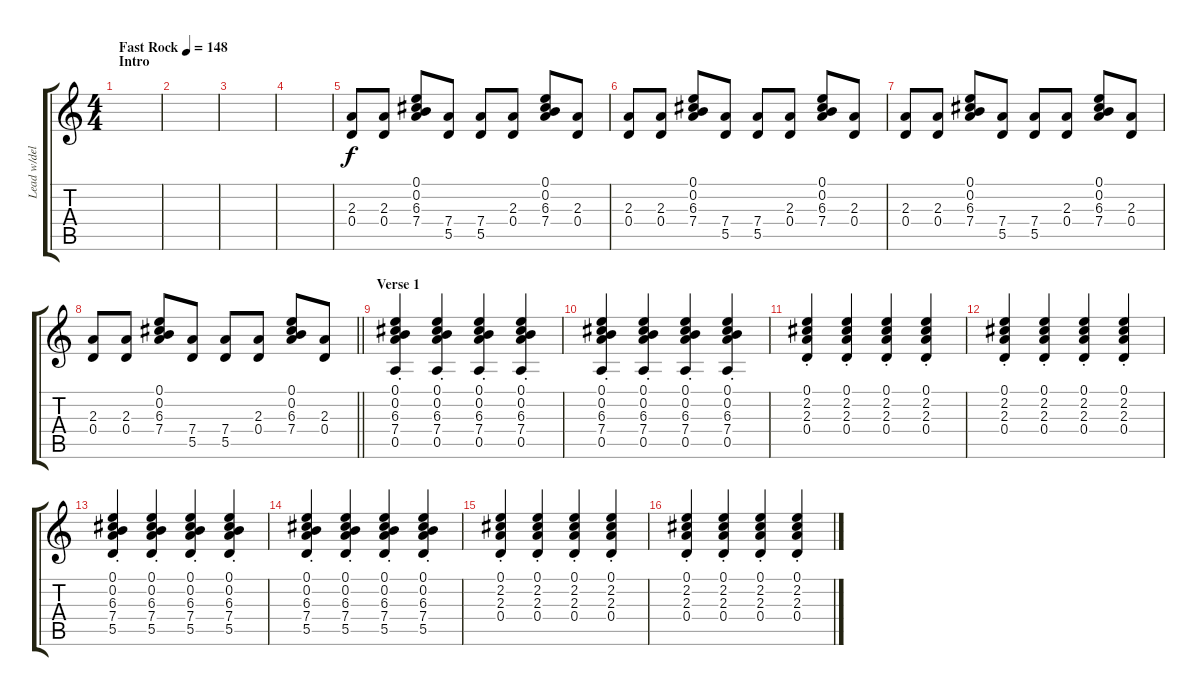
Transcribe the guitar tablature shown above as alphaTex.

\track ("Lead w/delay" "Lead w/del") {instrument distortionguitar}
\staff {score tabs}
\tuning (E4 B3 G3 D3 A2 D2) {hide}
\ts (4 4)
\section ("" "Intro")
\tempo (148 "Fast Rock")
\clef g2
\ks c
|
|
|
|
(2.3 0.4).8 (2.3 0.4).8 (0.1 0.2 6.3 7.4).8 (7.4 5.5).8 (7.4 5.5).8 (2.3 0.4).8 (0.1 0.2 6.3 7.4).8 (2.3 0.4).8 |
(2.3 0.4).8 (2.3 0.4).8 (0.1 0.2 6.3 7.4).8 (7.4 5.5).8 (7.4 5.5).8 (2.3 0.4).8 (0.1 0.2 6.3 7.4).8 (2.3 0.4).8 |
(2.3 0.4).8 (2.3 0.4).8 (0.1 0.2 6.3 7.4).8 (7.4 5.5).8 (7.4 5.5).8 (2.3 0.4).8 (0.1 0.2 6.3 7.4).8 (2.3 0.4).8 |
\barLineRight lightlight
(2.3 0.4).8 (2.3 0.4).8 (0.1 0.2 6.3 7.4).8 (7.4 5.5).8 (7.4 5.5).8 (2.3 0.4).8 (0.1 0.2 6.3 7.4).8 (2.3 0.4).8 |
\section ("" "Verse 1")
(0.1{st} 0.2{st} 6.3{st} 7.4{st} 0.5{st}).4{volume 7} (0.1{st} 0.2{st} 6.3{st} 7.4{st} 0.5{st}).4 (0.1{st} 0.2{st} 6.3{st} 7.4{st} 0.5{st}).4 (0.1{st} 0.2{st} 6.3{st} 7.4{st} 0.5{st}).4 |
(0.1{st} 0.2{st} 6.3{st} 7.4{st} 0.5{st}).4{volume 13} (0.1{st} 0.2{st} 6.3{st} 7.4{st} 0.5{st}).4{volume 13} (0.1{st} 0.2{st} 6.3{st} 7.4{st} 0.5{st}).4 (0.1{st} 0.2{st} 6.3{st} 7.4{st} 0.5{st}).4 |
(0.1{st} 2.2{st} 2.3{st} 0.4{st}).4{volume 14} (0.1{st} 2.2{st} 2.3{st} 0.4{st}).4{volume 13} (0.1{st} 2.2{st} 2.3{st} 0.4{st}).4 (0.1{st} 2.2{st} 2.3{st} 0.4{st}).4 |
(0.1{st} 2.2{st} 2.3{st} 0.4{st}).4 (0.1{st} 2.2{st} 2.3{st} 0.4{st}).4 (0.1{st} 2.2{st} 2.3{st} 0.4{st}).4 (0.1{st} 2.2{st} 2.3{st} 0.4{st}).4 |
(0.1{st} 0.2{st} 6.3{st} 7.4{st} 5.5{st}).4 (0.1{st} 0.2{st} 6.3{st} 7.4{st} 5.5{st}).4 (0.1{st} 0.2{st} 6.3{st} 7.4{st} 5.5{st}).4 (0.1{st} 0.2{st} 6.3{st} 7.4{st} 5.5{st}).4 |
(0.1{st} 0.2{st} 6.3{st} 7.4{st} 5.5{st}).4 (0.1{st} 0.2{st} 6.3{st} 7.4{st} 5.5{st}).4 (0.1{st} 0.2{st} 6.3{st} 7.4{st} 5.5{st}).4 (0.1{st} 0.2{st} 6.3{st} 7.4{st} 5.5{st}).4 |
(0.1{st} 2.2{st} 2.3{st} 0.4{st}).4 (0.1{st} 2.2{st} 2.3{st} 0.4{st}).4 (0.1{st} 2.2{st} 2.3{st} 0.4{st}).4 (0.1{st} 2.2{st} 2.3{st} 0.4{st}).4 |
(0.1{st} 2.2{st} 2.3{st} 0.4{st}).4 (0.1{st} 2.2{st} 2.3{st} 0.4{st}).4 (0.1{st} 2.2{st} 2.3{st} 0.4{st}).4 (0.1{st} 2.2{st} 2.3{st} 0.4{st}).4
